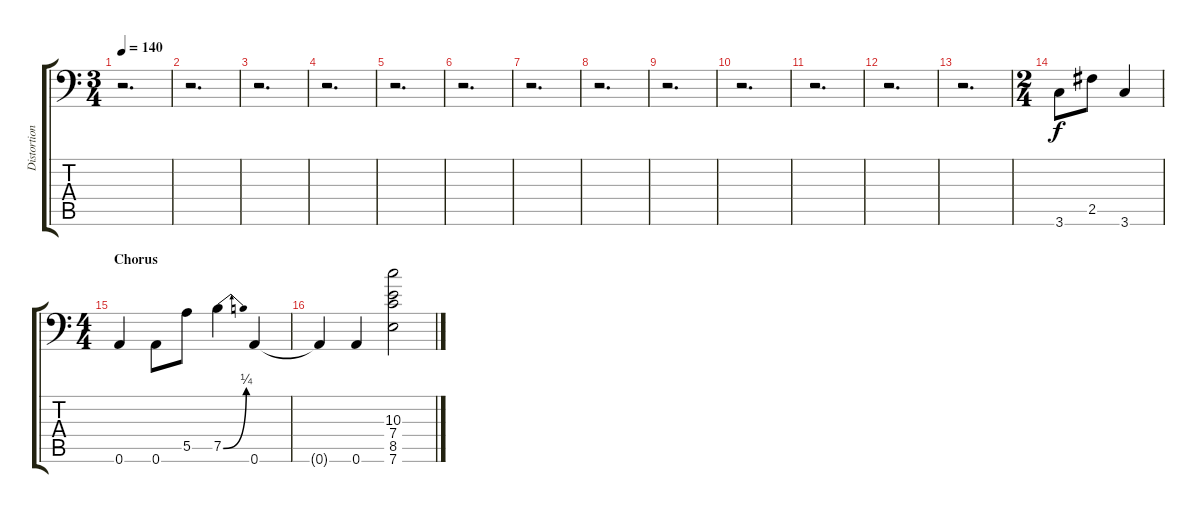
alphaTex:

\track ("Distortion Guitar" "Distortion") {instrument distortionguitar}
\staff {score tabs}
\tuning (B3 Gb3 D3 A2 E2 A1) {hide}
\ts (3 4)
\tempo 140
\clef f4
\ks c
r.2{d dy f} |
r.2{d} |
r.2{d} |
r.2{d} |
r.2{d} |
r.2{d} |
r.2{d} |
r.2{d} |
r.2{d} |
r.2{d} |
r.2{d} |
r.2{d} |
r.2{d} |
\ts (2 4)
3.6.8 2.5.8 3.6.4 |
\ts (4 4)
\section ("" "Chorus")
0.6.4 0.6.8 5.5.8 7.5{be (bend 0 0 60 1)}.4 0.6.4 |
0.6{t}.4 0.6.4 (10.3 7.4 8.5 7.6).2
